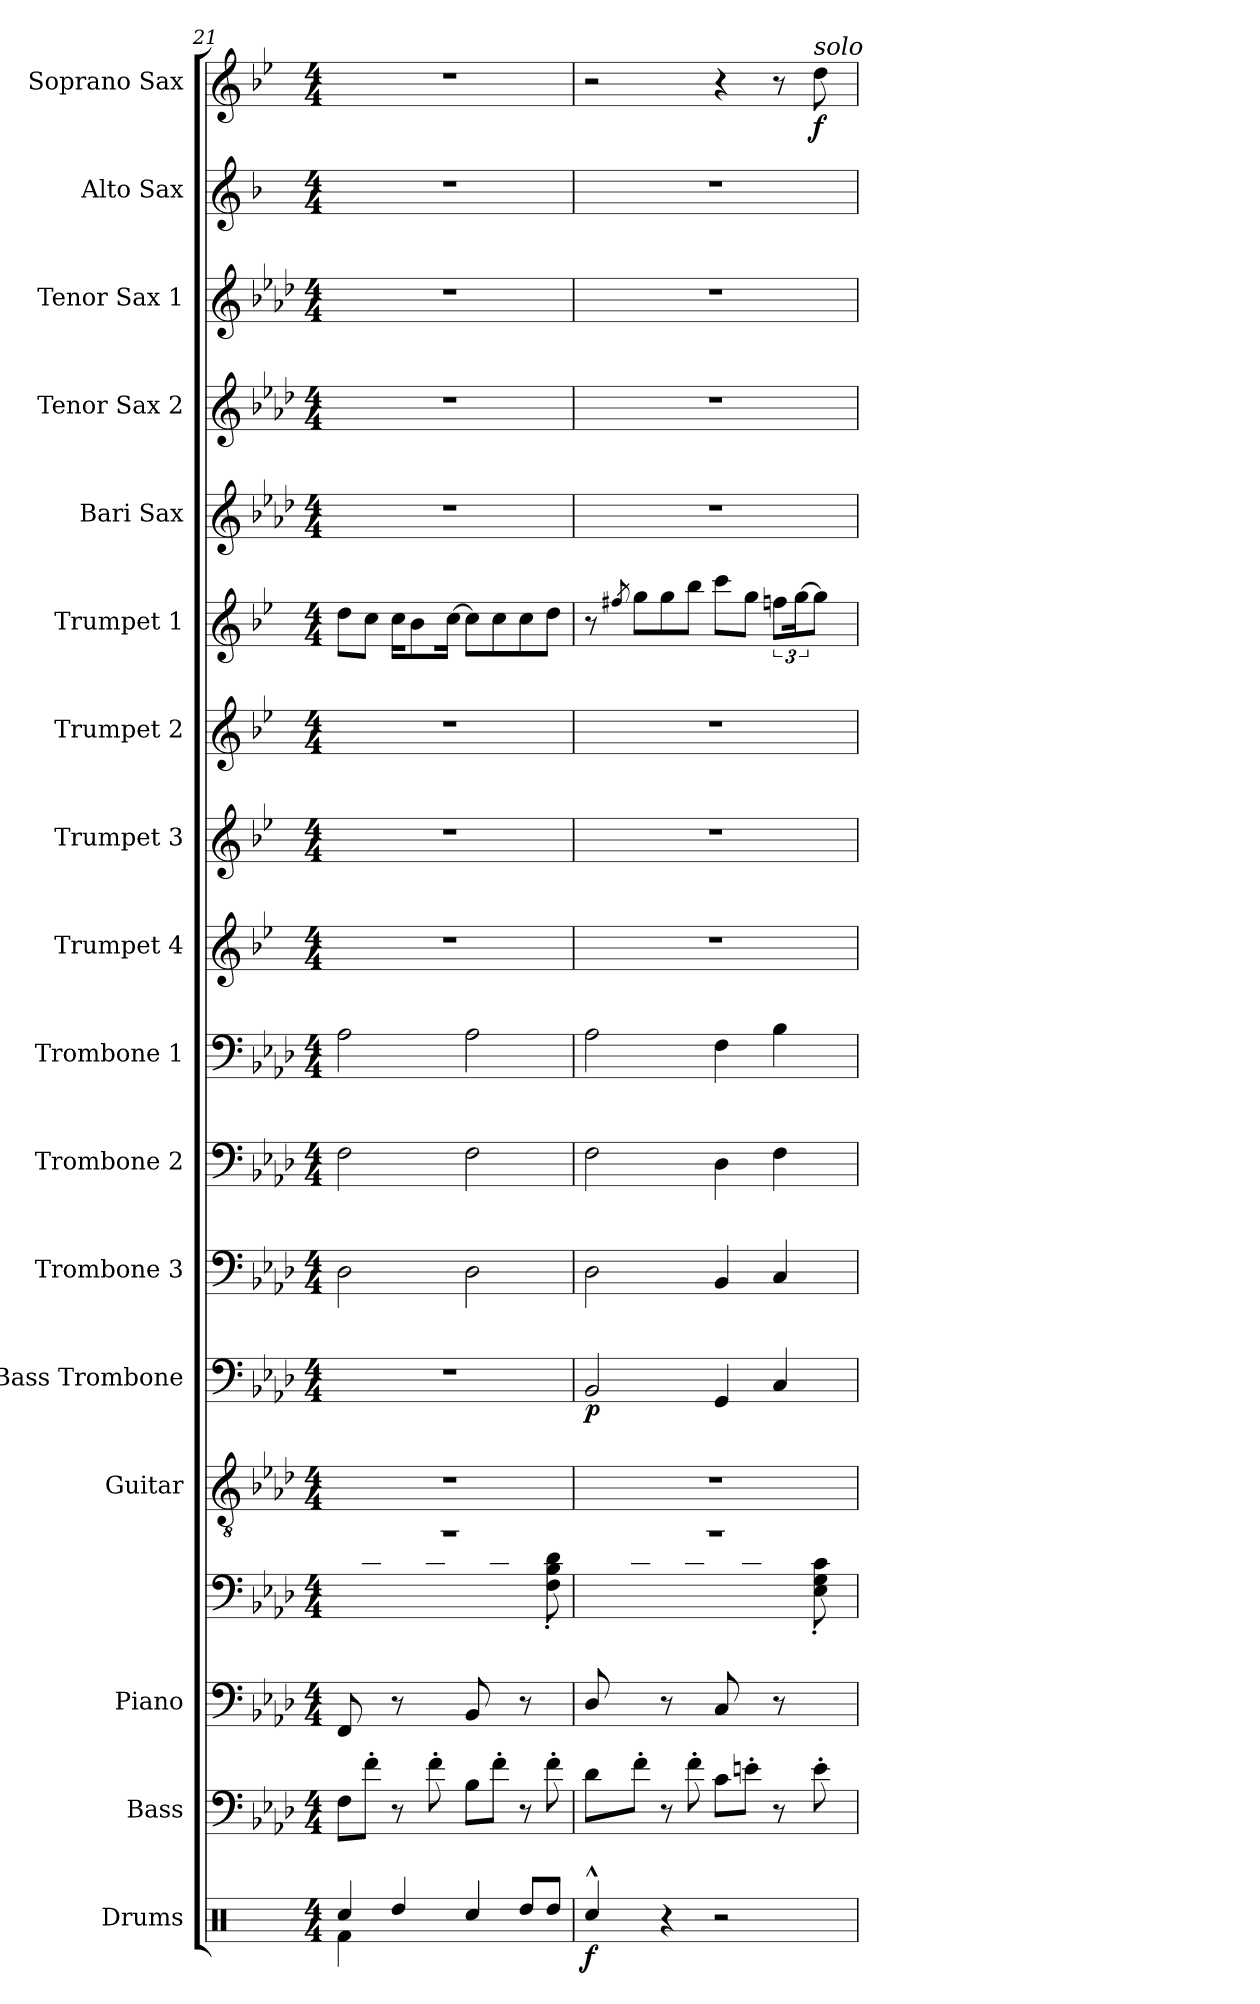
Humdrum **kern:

**kern	**dynam	**kern	**kern	**kern	**kern	**kern	**dynam	**kern	**kern	**kern	**kern	**kern	**kern	**kern	**kern	**kern	**kern	**kern	**kern	**dynam
*part17	*part17	*part16	*part15	*part15	*part14	*part13	*part13	*part12	*part11	*part10	*part9	*part8	*part7	*part6	*part5	*part4	*part3	*part2	*part1	*part1
*staff18	*staff18	*staff17	*staff16	*staff15	*staff14	*staff13	*staff13	*staff12	*staff11	*staff10	*staff9	*staff8	*staff7	*staff6	*staff5	*staff4	*staff3	*staff2	*staff1	*staff1
*I"Drums	*	*I"Bass	*I"Piano	*	*I"Guitar	*I"Bass Trombone	*	*I"Trombone 3	*I"Trombone 2	*I"Trombone 1	*I"Trumpet 4	*I"Trumpet 3	*I"Trumpet 2	*I"Trumpet 1	*I"Bari Sax	*I"Tenor Sax 2	*I"Tenor Sax 1	*I"Alto Sax	*I"Soprano Sax	*
*I'Drums	*	*I'Bass	*I'Pno.	*	*I'Gtr.	*I'B. Tbn.	*	*I'Tbn. 3	*I'Tbn. 2	*I'Tbn. 1	*I'Tpt. 4	*I'Tpt. 3	*I'Tpt. 2	*I'Tpt. 1	*I'Bari	*I'Tenor 2	*I'Tenor 1	*I'Alto 2	*I'S. Sax.	*
*clefX	*	*clefF4	*clefF4	*clefF4	*clefGv2	*clefF4	*	*clefF4	*clefF4	*clefF4	*clefG2	*clefG2	*clefG2	*clefG2	*clefG2	*clefG2	*clefG2	*clefG2	*clefG2	*
*	*	*ITrd7c12	*	*	*	*	*	*	*	*	*ITrd1c2	*ITrd1c2	*ITrd1c2	*ITrd1c2	*ITrd12c21	*ITrd8c14	*ITrd8c14	*ITrd5c9	*ITrd1c2	*
*k[]	*	*k[b-e-a-d-]	*k[b-e-a-d-]	*k[b-e-a-d-]	*k[b-e-a-d-]	*k[b-e-a-d-]	*	*k[b-e-a-d-]	*k[b-e-a-d-]	*k[b-e-a-d-]	*k[b-e-a-d-]	*k[b-e-a-d-]	*k[b-e-a-d-]	*k[b-e-a-d-]	*k[b-e-a-d-]	*k[b-e-a-d-]	*k[b-e-a-d-]	*k[b-e-a-d-]	*k[b-e-a-d-]	*
*M4/4	*	*M4/4	*M4/4	*M4/4	*M4/4	*M4/4	*	*M4/4	*M4/4	*M4/4	*M4/4	*M4/4	*M4/4	*M4/4	*M4/4	*M4/4	*M4/4	*M4/4	*M4/4	*
=21	=21	=21	=21	=21	=21	=21	=21	=21	=21	=21	=21	=21	=21	=21	=21	=21	=21	=21	=21	=21
*^	*	*	*	*^	*	*	*	*	*	*	*	*	*	*	*	*	*	*	*	*
4Rcc/	4Rf\	.	8FF\L	8FF/L	1r	8ryy	1r	1r	.	2D-\	2F\	2A-\	1r	1r	1r	8cc\L	1r	1r	1r	1r	1r	.
.	.	.	8F'\J	8ryy	.	8F\' 8A-\' 8c\'J	.	.	.	.	.	.	.	.	.	8b-\J	.	.	.	.	.	.
4Rdd/	2.ryy	.	8r	8r	.	8ryy	.	.	.	.	.	.	.	.	.	16b-\KL	.	.	.	.	.	.
.	.	.	.	.	.	.	.	.	.	.	.	.	.	.	.	8a-\	.	.	.	.	.	.
.	.	.	8F'\	8ryy	.	8F\' 8A-\' 8c\'	.	.	.	.	.	.	.	.	.	.	.	.	.	.	.	.
.	.	.	.	.	.	.	.	.	.	.	.	.	.	.	.	[16b-\Jk	.	.	.	.	.	.
4Rcc/	.	.	8BB-\L	8BB-/L	.	8ryy	.	.	.	2D-\	2F\	2A-\	.	.	.	8b-\L]	.	.	.	.	.	.
.	.	.	8F'\J	8ryy	.	8F\' 8B-\' 8d-\'J	.	.	.	.	.	.	.	.	.	8b-\	.	.	.	.	.	.
8Rdd/L	.	.	8r	8r	.	8ryy	.	.	.	.	.	.	.	.	.	8b-\	.	.	.	.	.	.
8Rdd/J	.	.	8F'\	8ryy	.	8F\' 8B-\' 8d-\'	.	.	.	.	.	.	.	.	.	8cc\J	.	.	.	.	.	.
*v	*v	*	*	*	*	*	*	*	*	*	*	*	*	*	*	*	*	*	*	*	*	*
=22	=22	=22	=22	=22	=22	=22	=22	=22	=22	=22	=22	=22	=22	=22	=22	=22	=22	=22	=22	=22	=22
!	!LO:DY:b	!	!	!	!	!	!	!LO:DY:b	!	!	!	!	!	!	!	!	!	!	!	!	!
4Rcc^^/	f	8D-\L	8D-/L	1r	8ryy	1r	2BB-/	p	2D-\	2F\	2A-\	1r	1r	1r	8r	1r	1r	1r	1r	2r	.
.	.	.	.	.	.	.	.	.	.	.	.	.	.	.	8qeen/	.	.	.	.	.	.
.	.	8F'\J	8ryy	.	8F\' 8A-\' 8d-\'J	.	.	.	.	.	.	.	.	.	8ff\L	.	.	.	.	.	.
4r	.	8r	8r	.	8ryy	.	.	.	.	.	.	.	.	.	8ff\	.	.	.	.	.	.
.	.	8F'\	8ryy	.	8F\' 8A-\' 8d-\'	.	.	.	.	.	.	.	.	.	8aa-\J	.	.	.	.	.	.
2r	.	8C\L	8C/L	.	8ryy	.	4GG/	.	4BB-/	4D-\	4F\	.	.	.	8bb-\L	.	.	.	.	4r	.
.	.	8En'\J	8ryy	.	8En\' 8G\' 8c\'J	.	.	.	.	.	.	.	.	.	8ff\J	.	.	.	.	.	.
.	.	8r	8r	.	8ryy	.	4C/	.	4C/	4F\	4B-\	.	.	.	12ee-X\L	.	.	.	.	8r	.
.	.	.	.	.	.	.	.	.	.	.	.	.	.	.	[24ff\K	.	.	.	.	.	.
!	!	!	!	!	!	!	!	!	!	!	!	!	!	!	!	!	!	!	!	!LO:TX:a:i:t=solo	!
!	!	!	!	!	!	!	!	!	!	!	!	!	!	!	!	!	!	!	!	!	!LO:DY:b
.	.	8E'\	8ryy	.	8E\' 8G\' 8c\'	.	.	.	.	.	.	.	.	.	8ff\J]	.	.	.	.	8cc\	f
*	*	*	*	*v	*v	*	*	*	*	*	*	*	*	*	*	*	*	*	*	*	*
=	=	=	=	=	=	=	=	=	=	=	=	=	=	=	=	=	=	=	=	=
*-	*-	*-	*-	*-	*-	*-	*-	*-	*-	*-	*-	*-	*-	*-	*-	*-	*-	*-	*-	*-
